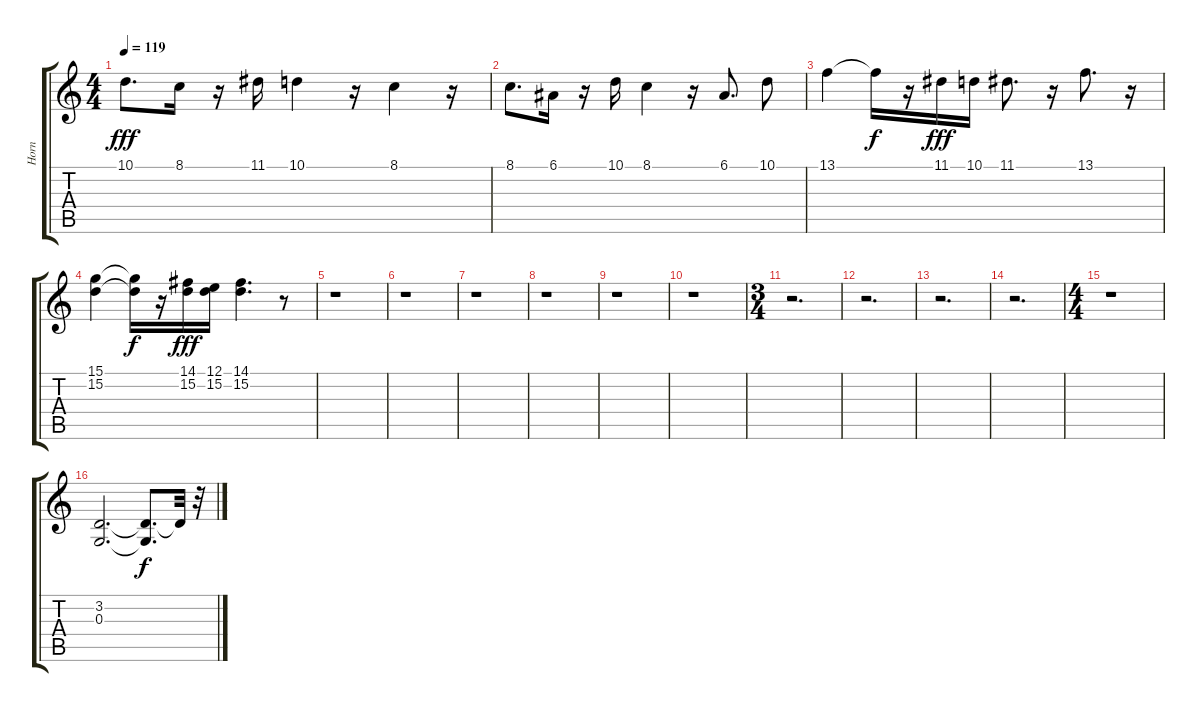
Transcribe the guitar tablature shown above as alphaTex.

\track ("Horn                            " "Horn      ") {instrument frenchhorn}
\staff {score tabs}
\tuning (E4 B3 G3 D3 A2 E2) {hide}
\ts (4 4)
\tempo 119
\clef g2
\ks c
10.1.8{d dy fff} 8.1.16 r.16 11.1.16 10.1.4 r.16 8.1.4 r.16 |
8.1.8{d} 6.1.16 r.16 10.1.16 8.1.4 r.16 6.1.8{d} 10.1.8 |
13.1.4 13.1{t}.16{dy f} r.16 11.1.16{dy fff} 10.1.16 11.1.8{d} r.16 13.1.8{d} r.16 |
(15.1 15.2).4 (15.1{t} 15.2{t}).16{dy f} r.16 (14.1 15.2).16{dy fff} (12.1 15.2).16 (14.1 15.2).4{d} r.8 |
r.1 |
r.1 |
r.1 |
r.1 |
r.1 |
r.1 |
\ts (3 4)
r.2{d} |
r.2{d} |
r.2{d} |
r.2{d} |
\ts (4 4)
r.1 |
(3.2 0.3).2{d} (3.2{t} 0.3{t}).8{d dy f} 3.2{t}.32 r.32
